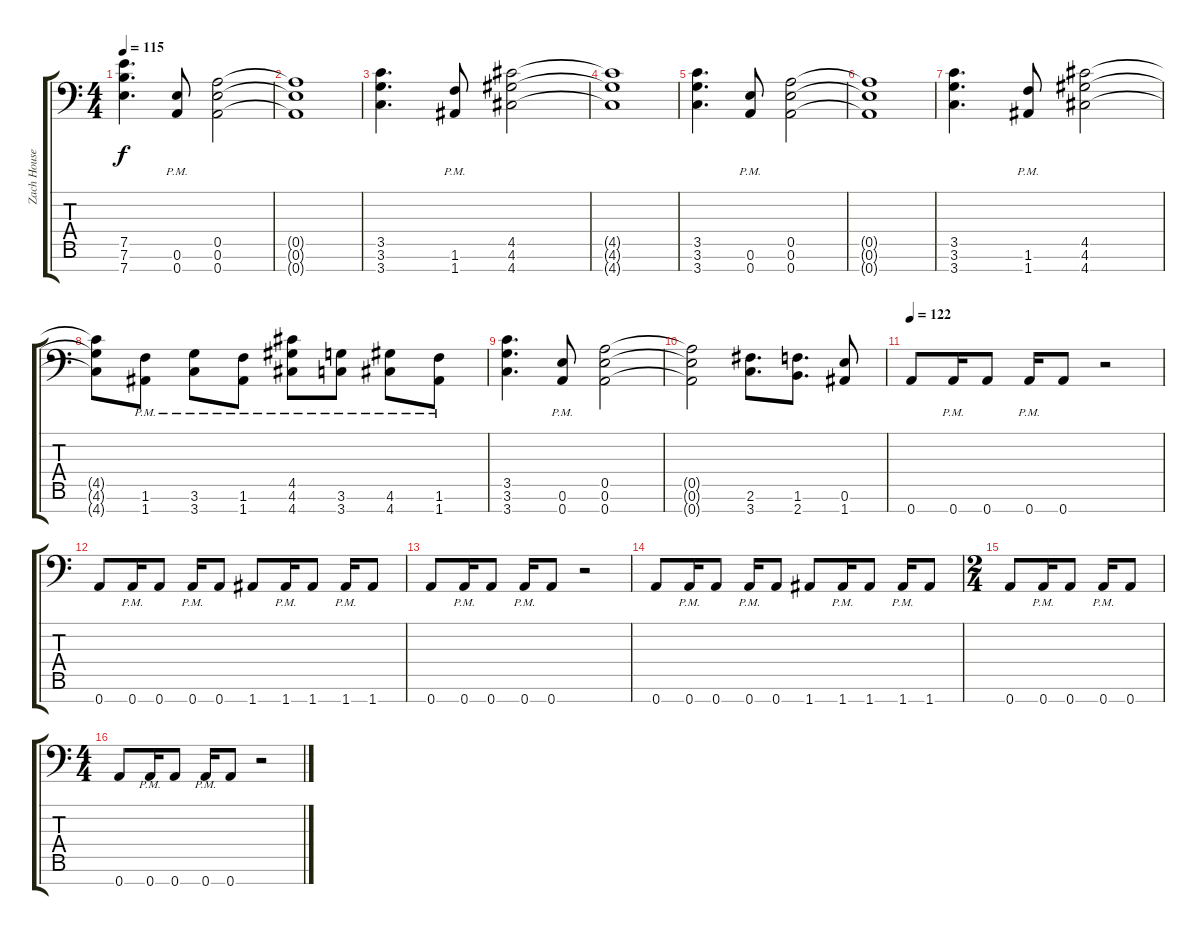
\track ("Zach Householder" "Zach House") {instrument distortionguitar}
\staff {score tabs}
\tuning (E4 B3 G3 D3 A2 E2 A1) {hide}
\ts (4 4)
\tempo 115
\clef f4
\ks c
(7.5 7.6 7.7).4{d dy f} (0.6{pm} 0.7{pm}).8 (0.5 0.6 0.7).2 |
(0.5{t} 0.6{t} 0.7{t}).1 |
(3.5 3.6 3.7).4{d} (1.6{pm} 1.7{pm}).8 (4.5 4.6 4.7).2 |
(4.5{t} 4.6{t} 4.7{t}).1 |
(3.5 3.6 3.7).4{d} (0.6{pm} 0.7{pm}).8 (0.5 0.6 0.7).2 |
(0.5{t} 0.6{t} 0.7{t}).1 |
(3.5 3.6 3.7).4{d} (1.6{pm} 1.7{pm}).8 (4.5 4.6 4.7).2 |
(4.5{t} 4.6{t} 4.7{t}).8 (1.6{pm} 1.7{pm}).8 (3.6{pm} 3.7{pm}).8 (1.6{pm} 1.7{pm}).8 (4.5{pm} 4.6 4.7).8 (3.6{pm} 3.7{pm}).8 (4.6{pm} 4.7{pm}).8 (1.6{pm} 1.7{pm}).8 |
(3.5 3.6 3.7).4{d} (0.6{pm} 0.7{pm}).8 (0.5 0.6 0.7).2 |
(0.5{t} 0.6{t} 0.7{t}).2 (2.6 3.7).8{d} (1.6 2.7).8{d} (0.6 1.7).8 |
\tempo 122
0.7.8 0.7{pm}.16 0.7.8 0.7{pm}.16 0.7.8 r.2 |
0.7.8 0.7{pm}.16 0.7.8 0.7{pm}.16 0.7.8 1.7.8 1.7{pm}.16 1.7.8 1.7{pm}.16 1.7.8 |
0.7.8 0.7{pm}.16 0.7.8 0.7{pm}.16 0.7.8 r.2 |
0.7.8 0.7{pm}.16 0.7.8 0.7{pm}.16 0.7.8 1.7.8 1.7{pm}.16 1.7.8 1.7{pm}.16 1.7.8 |
\ts (2 4)
0.7.8 0.7{pm}.16 0.7.8 0.7{pm}.16 0.7.8 |
\ts (4 4)
0.7.8 0.7{pm}.16 0.7.8 0.7{pm}.16 0.7.8 r.2
